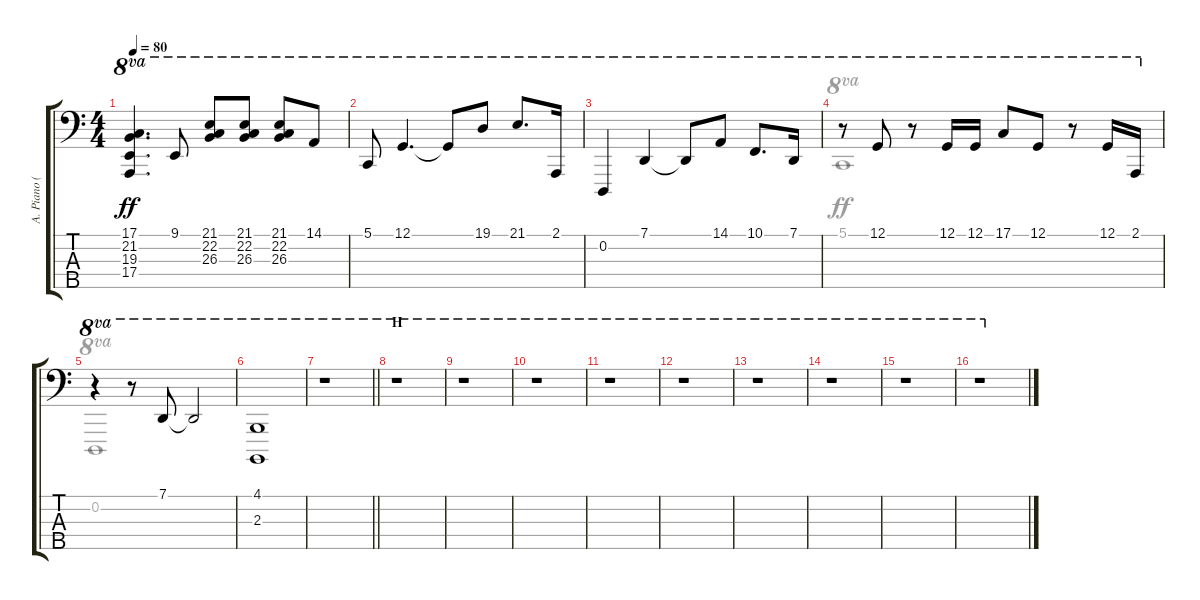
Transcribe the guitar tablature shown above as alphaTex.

\track ("A. Piano (Left Hand)" "A. Piano (") {instrument acousticgrandpiano}
\staff {score tabs}
\tuning (G2 D2 A1 E1 B0) {hide}
\voice
\ts (4 4)
\tempo 80
\clef f4
\ks c
(17.1 21.2 19.3 17.4).4{d ot 8va dy ff} 9.1.8{ot 8va} (21.1 22.2 26.3).8{ot 8va} (21.1 22.2 26.3).8{ot 8va} (21.1 22.2 26.3).8{ot 8va} 14.1.8{ot 8va} |
5.1.8{ot 8va} 12.1.4{d ot 8va} 12.1{t}.8{ot 8va} 19.1.8{ot 8va} 21.1.8{d ot 8va} 2.1.16{ot 8va} |
0.2.4{ot 8va} 7.1.4{ot 8va} 7.1{t}.8{ot 8va} 14.1.8{ot 8va} 10.1.8{d ot 8va} 7.1.16{ot 8va} |
r.8{ot 8va} 12.1.8{ot 8va} r.8{ot 8va} 12.1.16{ot 8va} 12.1.16{ot 8va} 17.1.8{ot 8va} 12.1.8{ot 8va} r.8{ot 8va} 12.1.16{ot 8va} 2.1.16{ot 8va} |
r.4{ot 8va} r.8{ot 8va} 7.1.8{ot 8va} 7.1{t}.2{ot 8va} |
(4.1 2.3).1{ot 8va} |
\barLineRight lightlight
r.1{ot 8va} |
\section ("" "H")
r.1{ot 8va} |
r.1{ot 8va} |
r.1{ot 8va} |
r.1{ot 8va} |
r.1{ot 8va} |
r.1{ot 8va} |
r.1{ot 8va} |
r.1{ot 8va} |
r.1{ot 8va}
\voice
\clef f4
\ottava regular
\simile none
\ks c
|
|
|
5.1.1{ot 8va} |
0.2.1{ot 8va} |
|
\barLineRight lightlight
|
|
|
|
|
|
|
|
|
